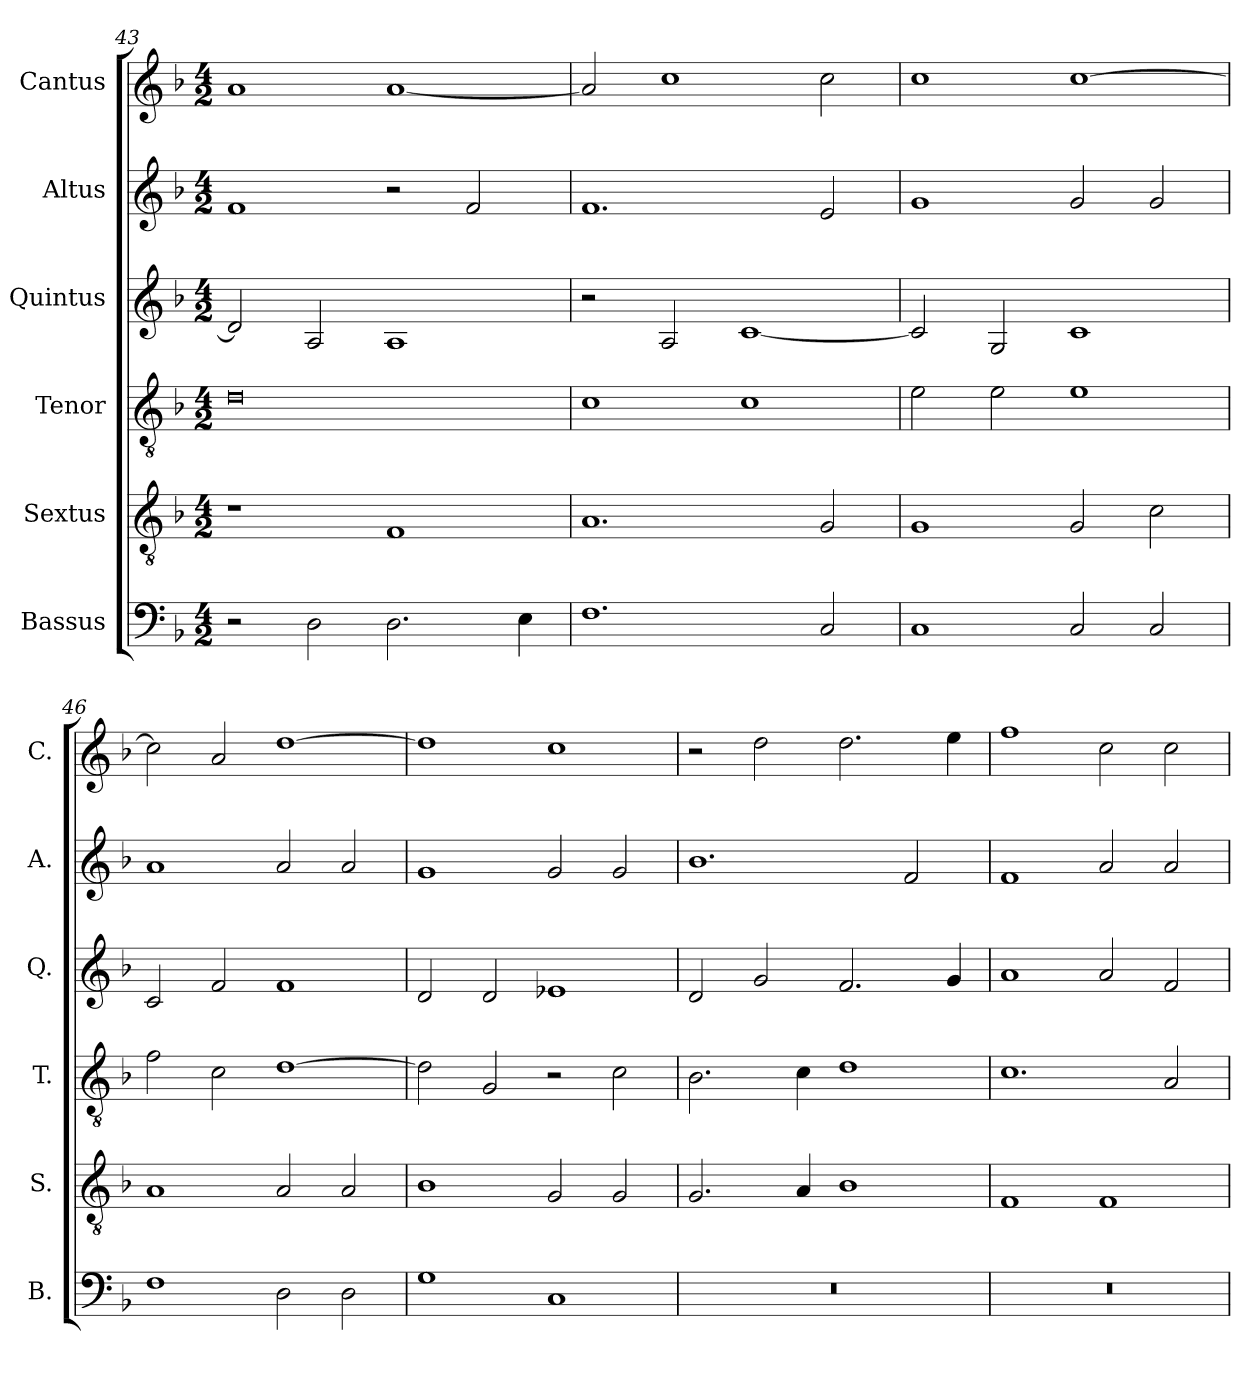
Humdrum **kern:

**kern	**kern	**kern	**kern	**kern	**kern
*part6	*part5	*part4	*part3	*part2	*part1
*staff6	*staff5	*staff4	*staff3	*staff2	*staff1
*I"Bassus	*I"Sextus	*I"Tenor	*I"Quintus	*I"Altus	*I"Cantus
*I'B.	*I'S.	*I'T.	*I'Q.	*I'A.	*I'C.
*clefF4	*clefGv2	*clefGv2	*clefG2	*clefG2	*clefG2
*k[b-]	*k[b-]	*k[b-]	*k[b-]	*k[b-]	*k[b-]
*M4/2	*M4/2	*M4/2	*M4/2	*M4/2	*M4/2
=43	=43	=43	=43	=43	=43
2r	1r	0d	2d/]	1f	1a
2D\	.	.	2A/	.	.
2.D\	1F	.	1A	2r	[1a
.	.	.	.	2f/	.
4E\	.	.	.	.	.
=44	=44	=44	=44	=44	=44
1.F	1.A	1c	2r	1.f	2a/]
.	.	.	2A/	.	1cc
.	.	1c	[1c	.	.
2C/	2G/	.	.	2e/	2cc\
=45	=45	=45	=45	=45	=45
1C	1G	2e\	2c/]	1g	1cc
.	.	2e\	2G/	.	.
2C/	2G/	1e	1c	2g/	[1cc
2C/	2c\	.	.	2g/	.
=46	=46	=46	=46	=46	=46
1F	1A	2f\	2c/	1a	2cc\]
.	.	2c\	2f/	.	2a/
2D\	2A/	[1d	1f	2a/	[1dd
2D\	2A/	.	.	2a/	.
!!LO:LB:g=z
=47	=47	=47	=47	=47	=47
1G	1B-	2d\]	2d/	1g	1dd]
.	.	2G/	2d/	.	.
1C	2G/	2r	1e-X	2g/	1cc
.	2G/	2c\	.	2g/	.
=48	=48	=48	=48	=48	=48
0r	2.G/	2.B-\	2d/	1.b-	2r
.	.	.	2g/	.	2dd\
.	4A/	4c\	.	.	.
.	1B-	1d	2.f/	.	2.dd\
.	.	.	.	2f/	.
.	.	.	4g/	.	4ee\
=49	=49	=49	=49	=49	=49
0r	1F	1.c	1a	1f	1ff
.	1F	.	2a/	2a/	2cc\
.	.	2A/	2f/	2a/	2cc\
=	=	=	=	=	=
*-	*-	*-	*-	*-	*-
